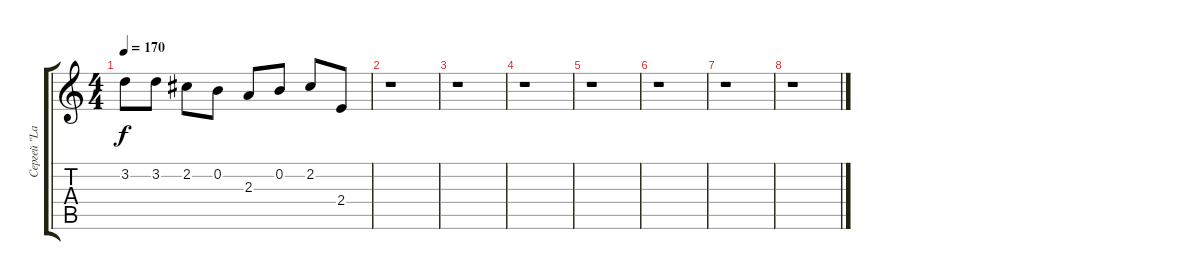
\track ("Сергей \"Lazar\"" "Сергей \"La") {instrument distortionguitar}
\staff {score tabs}
\tuning (E4 B3 G3 D3 A2 E2) {hide}
\ts (4 4)
\tempo 170
\clef g2
\ks c
3.2.8{dy f} 3.2.8 2.2.8 0.2.8 2.3.8 0.2.8 2.2.8 2.4.8 |
r.1 |
r.1 |
r.1 |
r.1 |
r.1 |
r.1 |
r.1
